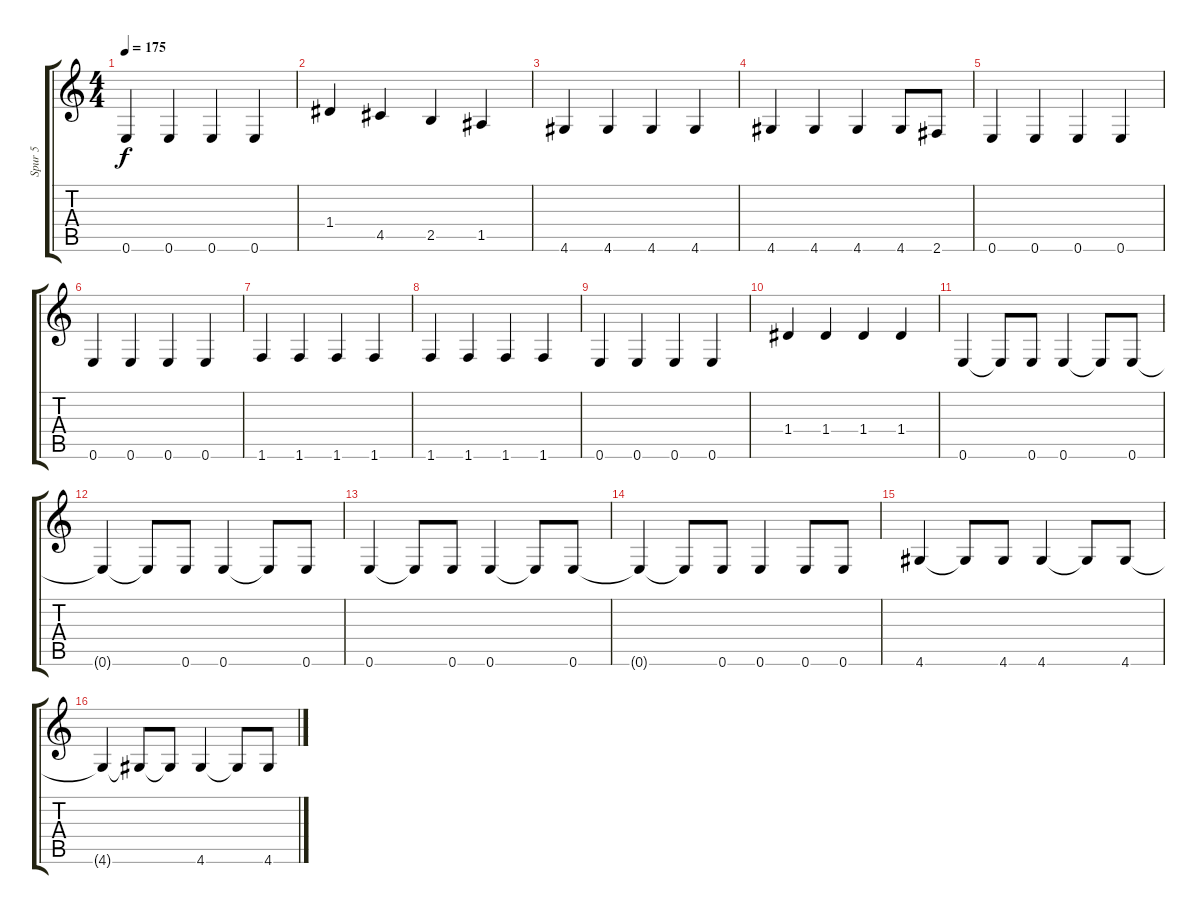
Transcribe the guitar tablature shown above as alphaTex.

\track ("Spur 5" "Spur 5") {instrument electricbassfinger}
\staff {score tabs}
\tuning (E4 B3 G3 D3 A2 E2) {hide}
\ts (4 4)
\tempo 175
\clef g2
\ks c
0.6.4{dy f} 0.6.4 0.6.4 0.6.4 |
1.4.4 4.5.4 2.5.4 1.5.4 |
4.6.4 4.6.4 4.6.4 4.6.4 |
4.6.4 4.6.4 4.6.4 4.6.8 2.6.8 |
0.6.4 0.6.4 0.6.4 0.6.4 |
0.6.4 0.6.4 0.6.4 0.6.4 |
1.6.4 1.6.4 1.6.4 1.6.4 |
1.6.4 1.6.4 1.6.4 1.6.4 |
0.6.4 0.6.4 0.6.4 0.6.4 |
1.4.4 1.4.4 1.4.4 1.4.4 |
0.6.4 0.6{t}.8 0.6.8 0.6.4 0.6{t}.8 0.6.8 |
0.6{t}.4 0.6{t}.8 0.6.8 0.6.4 0.6{t}.8 0.6.8 |
0.6.4 0.6{t}.8 0.6.8 0.6.4 0.6{t}.8 0.6.8 |
0.6{t}.4 0.6{t}.8 0.6.8 0.6.4 0.6.8 0.6.8 |
4.6.4 4.6{t}.8 4.6.8 4.6.4 4.6{t}.8 4.6.8 |
4.6{t}.4 4.6{t}.8 4.6{t}.8 4.6.4 4.6{t}.8 4.6.8
